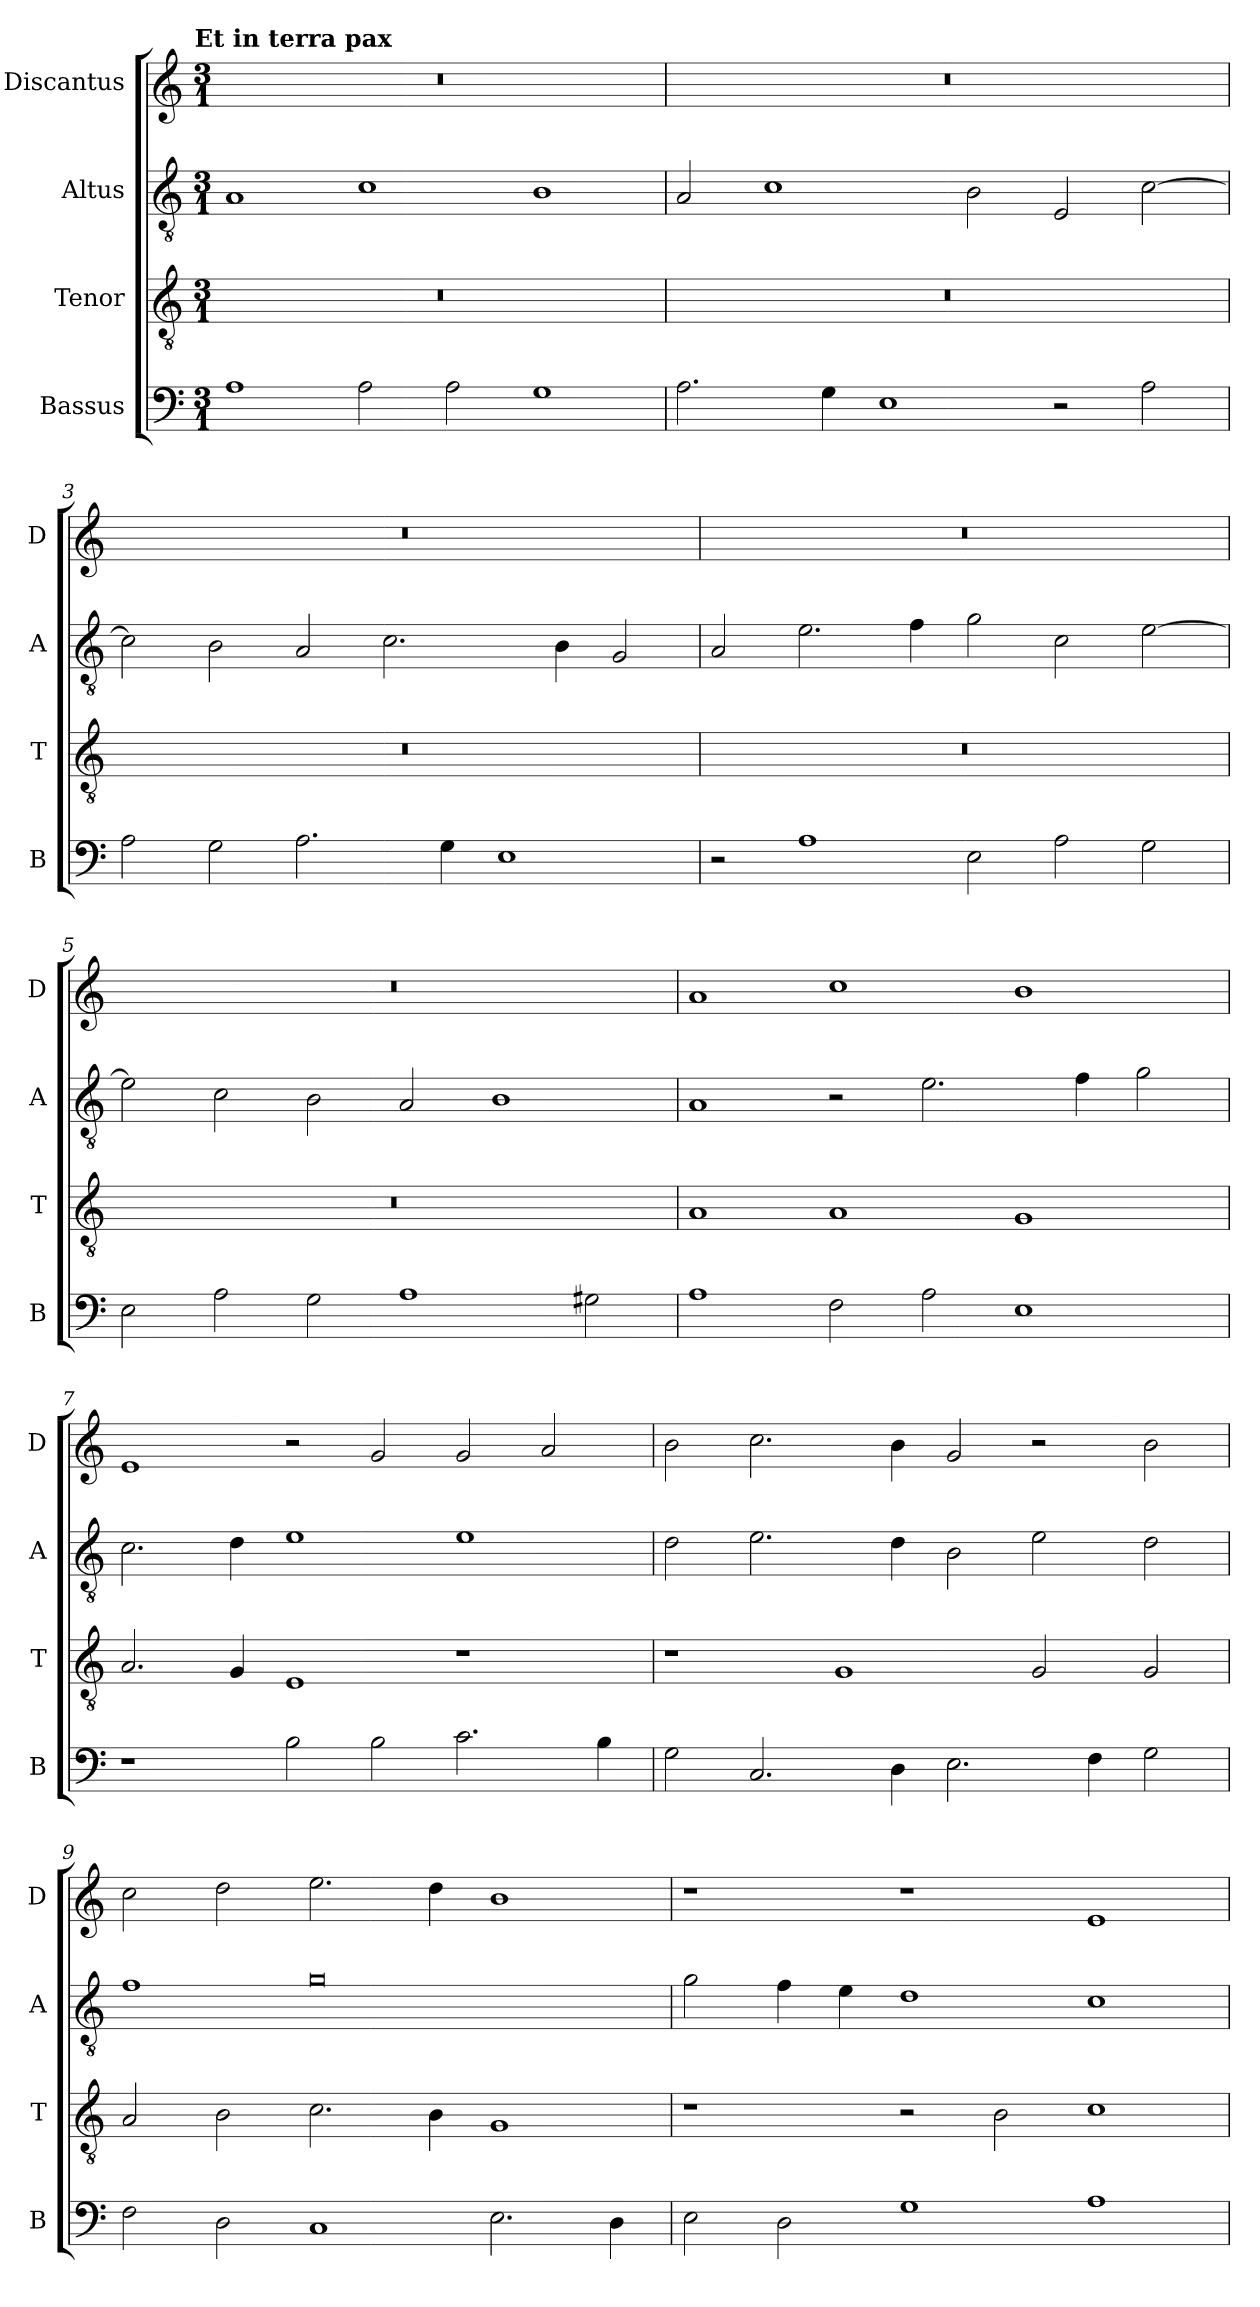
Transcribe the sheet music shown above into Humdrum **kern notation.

**kern	**kern	**kern	**kern
*part4	*part3	*part2	*part1
*staff4	*staff3	*staff2	*staff1
*I"Bassus	*I"Tenor	*I"Altus	*I"Discantus
*I'B	*I'T	*I'A	*I'D
*clefF4	*clefGv2	*clefGv2	*clefG2
*k[]	*k[]	*k[]	*k[]
!!LO:TX:omd:t=Et in terra pax
*M3/1	*M3/1	*M3/1	*M3/1
=1	=1	=1	=1
1A	0.r	1A	0.r
2A\	.	1c	.
2A\	.	.	.
1G	.	1B	.
=2	=2	=2	=2
2.A\	0.r	2A/	0.r
.	.	1c	.
4G\	.	.	.
1E	.	.	.
.	.	2B\	.
2r	.	2E/	.
2A\	.	[2c\	.
=3	=3	=3	=3
2A\	0.r	2c\]	0.r
2G\	.	2B\	.
2.A\	.	2A/	.
.	.	2.c\	.
4G\	.	.	.
1E	.	.	.
.	.	4B\	.
.	.	2G/	.
=4	=4	=4	=4
2r	0.r	2A/	0.r
1A	.	2.e\	.
.	.	4f\	.
2E\	.	2g\	.
2A\	.	2c\	.
2G\	.	[2e\	.
=5	=5	=5	=5
2E\	0.r	2e\]	0.r
2A\	.	2c\	.
2G\	.	2B\	.
1A	.	2A/	.
.	.	1B	.
2G#X\	.	.	.
=6	=6	=6	=6
1A	1A	1A	1a
2F\	1A	2r	1cc
2A\	.	2.e\	.
1E	1G	.	1b
.	.	4f\	.
.	.	2g\	.
=7	=7	=7	=7
1r	2.A/	2.c\	1e
.	4G/	4d\	.
2B\	1E	1e	2r
2B\	.	.	2g/
2.c\	1r	1e	2g/
.	.	.	2a/
4B\	.	.	.
=8	=8	=8	=8
2G\	1r	2d\	2b\
2.C/	.	2.e\	2.cc\
.	1G	.	.
4D\	.	4d\	4b\
2.E\	.	2B\	2g/
.	2G/	2e\	2r
4F\	.	.	.
2G\	2G/	2d\	2b\
=9	=9	=9	=9
2F\	2A/	1f	2cc\
2D\	2B\	.	2dd\
1C	2.c\	0g	2.ee\
.	4B\	.	4dd\
2.E\	1G	.	1b
4D\	.	.	.
=10	=10	=10	=10
2E\	1r	2g\	1r
2D\	.	4f\	.
.	.	4e\	.
1G	2r	1d	1r
.	2B\	.	.
1A	1c	1c	1e
=	=	=	=
*-	*-	*-	*-
